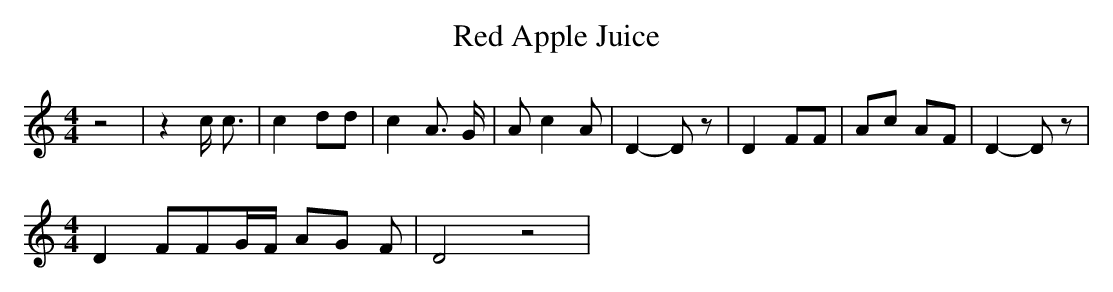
X:1
T:Red Apple Juice
M:4/4
L:1/8
K:C
 z4| z2 c/2 c3/2| c2 dd| c2 A3/2 G/2| A c2 A| D2- D z| D2 FF| Ac AF|\
 D2- D z|
M:4/4
 D2 FFG/2-F/2 AG F| D4 z4|
